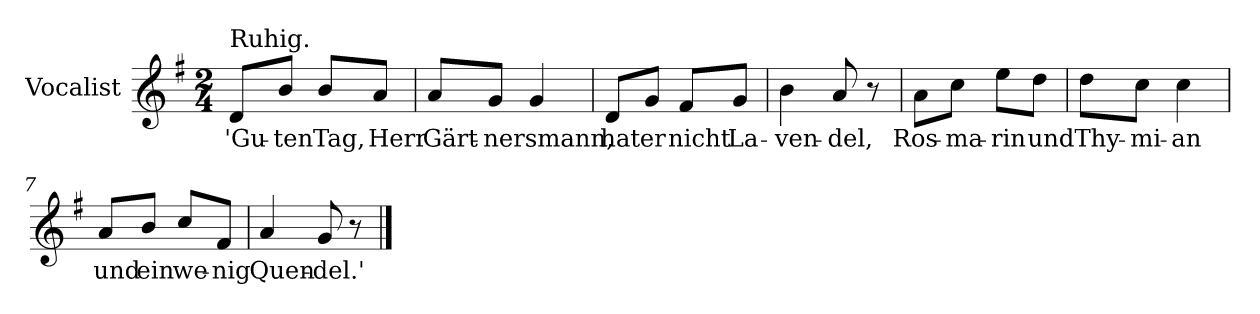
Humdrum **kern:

**kern	**text
*part1	*part1
*staff1	*staff1
*I"Vocalist	*
*k[f#]	*
*G:	*
*M2/4	*
=1	=1
!LO:TX:a:t=Ruhig.	!
8dL	'Gu-
8bJ	-ten
8bL	Tag,
8aJ	Herr
=2	=2
8aL	Gärt-
8gJ	-nersmann,
4g	.
=3	=3
8dL	hat
8gJ	er
8f#L	nicht
8gJ	La-
=4	=4
4b	-ven-
8a	-del,
8r	.
=5	=5
8aL	Ros-
8ccJ	-ma-
8eeL	-rin
8ddJ	und
=6	=6
8ddL	Thy-
8ccJ	-mi-
4cc	-an
=7	=7
8aL	und
8bJ	ein
8ccL	we-
8f#J	-nig
=8	=8
4a	Quen-
8g	-del.'
8r	.
==	==
*-	*-
